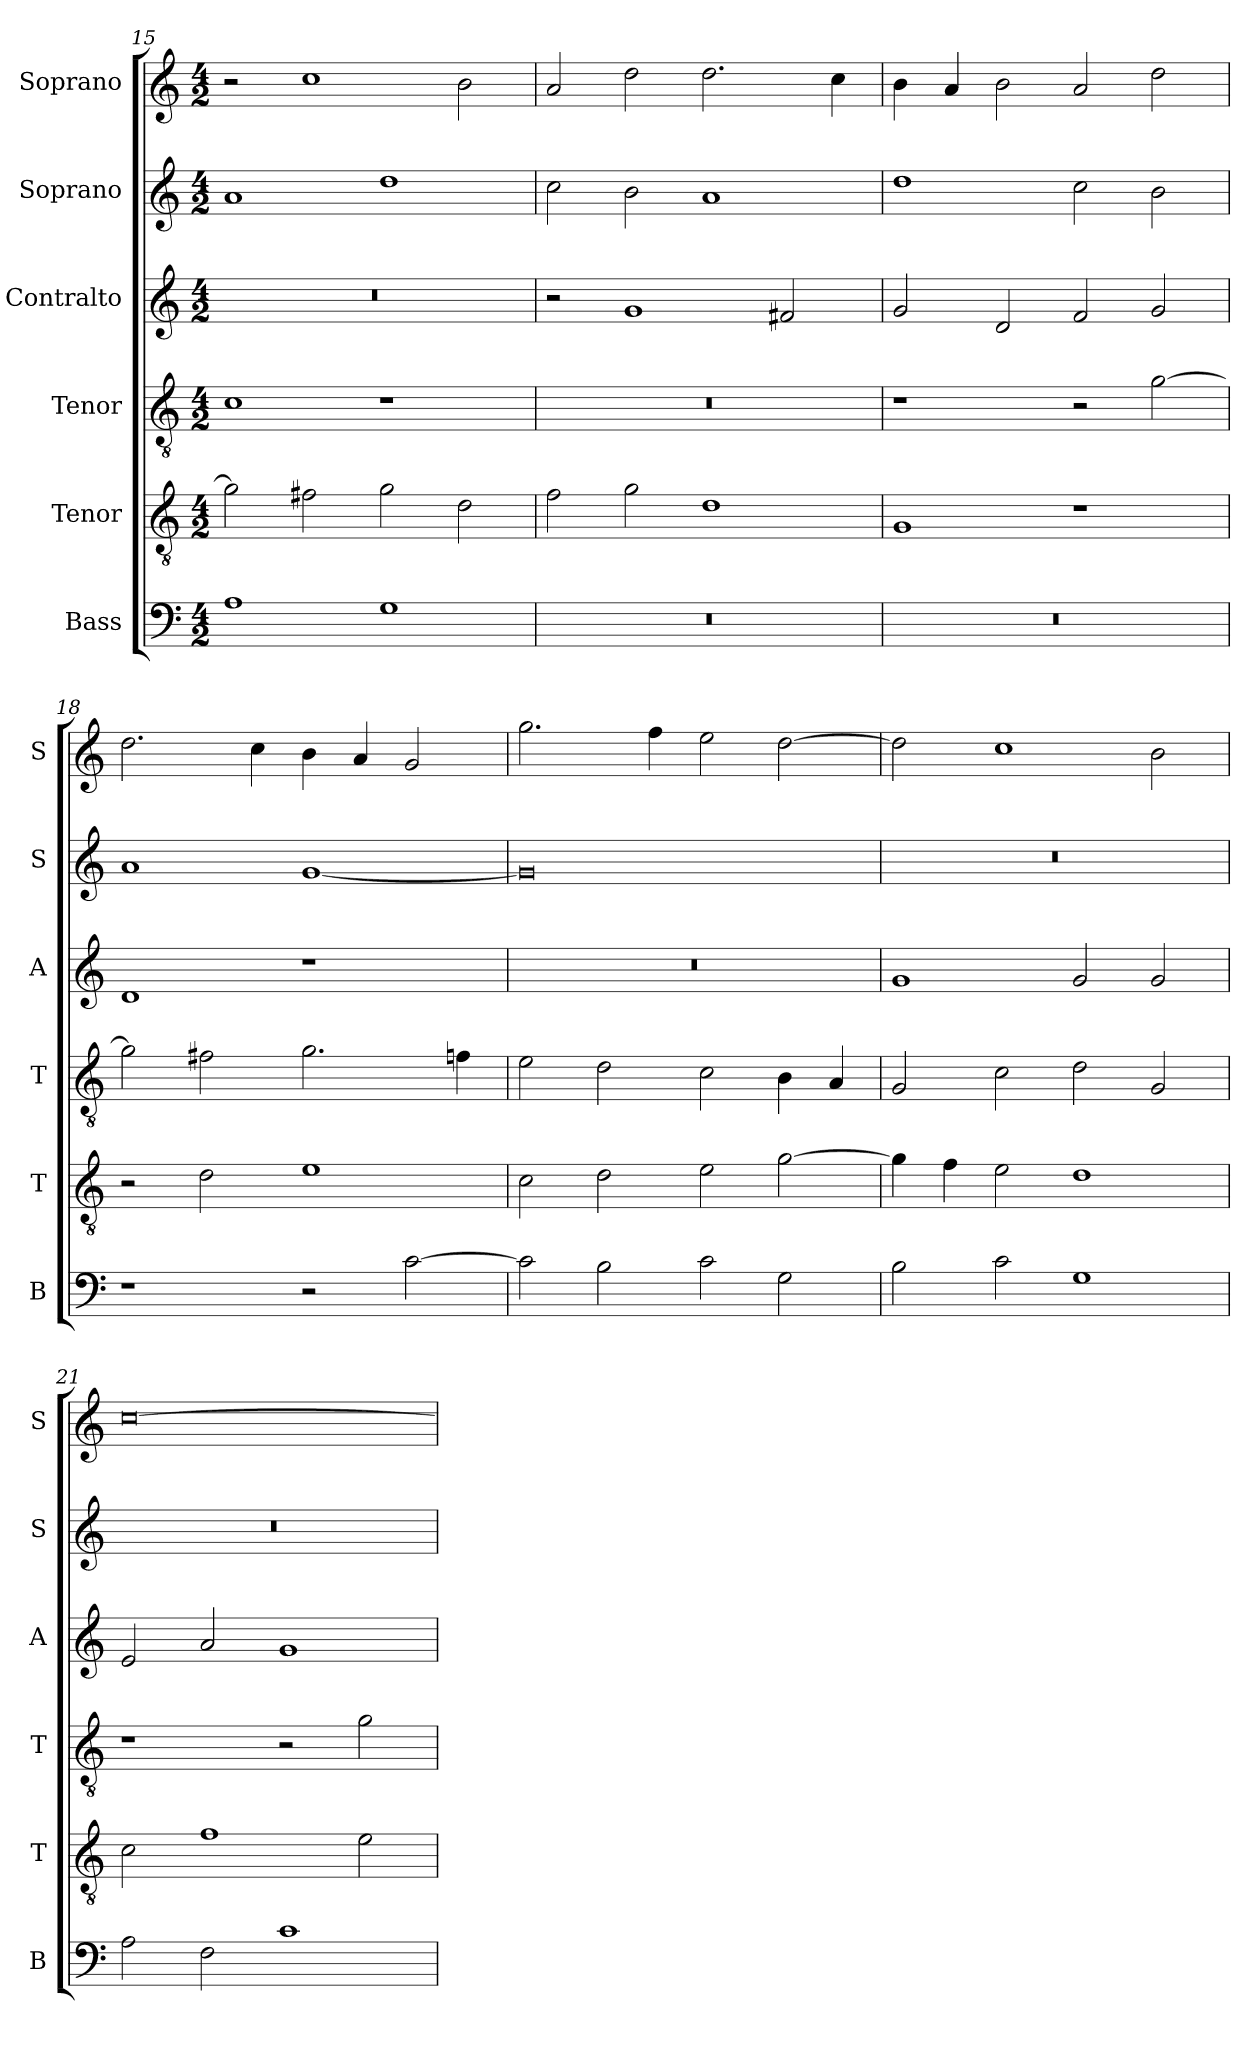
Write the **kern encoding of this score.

**kern	**kern	**kern	**kern	**kern	**kern
*part6	*part5	*part4	*part3	*part2	*part1
*staff6	*staff5	*staff4	*staff3	*staff2	*staff1
*I"Bass	*I"Tenor	*I"Tenor	*I"Contralto	*I"Soprano	*I"Soprano
*I'B	*I'T	*I'T	*I'A	*I'S	*I'S
*clefF4	*clefGv2	*clefGv2	*clefG2	*clefG2	*clefG2
*k[]	*k[]	*k[]	*k[]	*k[]	*k[]
*C:ion	*C:ion	*C:ion	*C:ion	*C:ion	*C:ion
*M4/2	*M4/2	*M4/2	*M4/2	*M4/2	*M4/2
=15	=15	=15	=15	=15	=15
1A	2g]	1c	0r	1a	2r
.	2f#X	.	.	.	1cc
1G	2g	1r	.	1dd	.
.	2d	.	.	.	2b
=16	=16	=16	=16	=16	=16
0r	2f	0r	2r	2cc	2a
.	2g	.	1g	2b	2dd
.	1d	.	.	1a	2.dd
.	.	.	2f#X	.	.
.	.	.	.	.	4cc
=17	=17	=17	=17	=17	=17
0r	1G	1r	2g	1dd	4b
.	.	.	.	.	4a
.	.	.	2d	.	2b
.	1r	2r	2f	2cc	2a
.	.	[2g	2g	2b	2dd
=18	=18	=18	=18	=18	=18
1r	2r	2g]	1d	1a	2.dd
.	2d	2f#X	.	.	.
.	.	.	.	.	4cc
2r	1e	2.g	1r	[1g	4b
.	.	.	.	.	4a
[2c	.	.	.	.	2g
.	.	4fn	.	.	.
=19	=19	=19	=19	=19	=19
2c]	2c	2e	0r	0g]	2.gg
2B	2d	2d	.	.	.
.	.	.	.	.	4ff
2c	2e	2c	.	.	2ee
2G	[2g	4B	.	.	[2dd
.	.	4A	.	.	.
=20	=20	=20	=20	=20	=20
2B	4g]	2G	1g	0r	2dd]
.	4f	.	.	.	.
2c	2e	2c	.	.	1cc
1G	1d	2d	2g	.	.
.	.	2G	2g	.	2b
=21	=21	=21	=21	=21	=21
2A	2c	1r	2e	0r	[0cc
2F	1f	.	2a	.	.
1c	.	2r	1g	.	.
.	2e	2g	.	.	.
=	=	=	=	=	=
*-	*-	*-	*-	*-	*-
